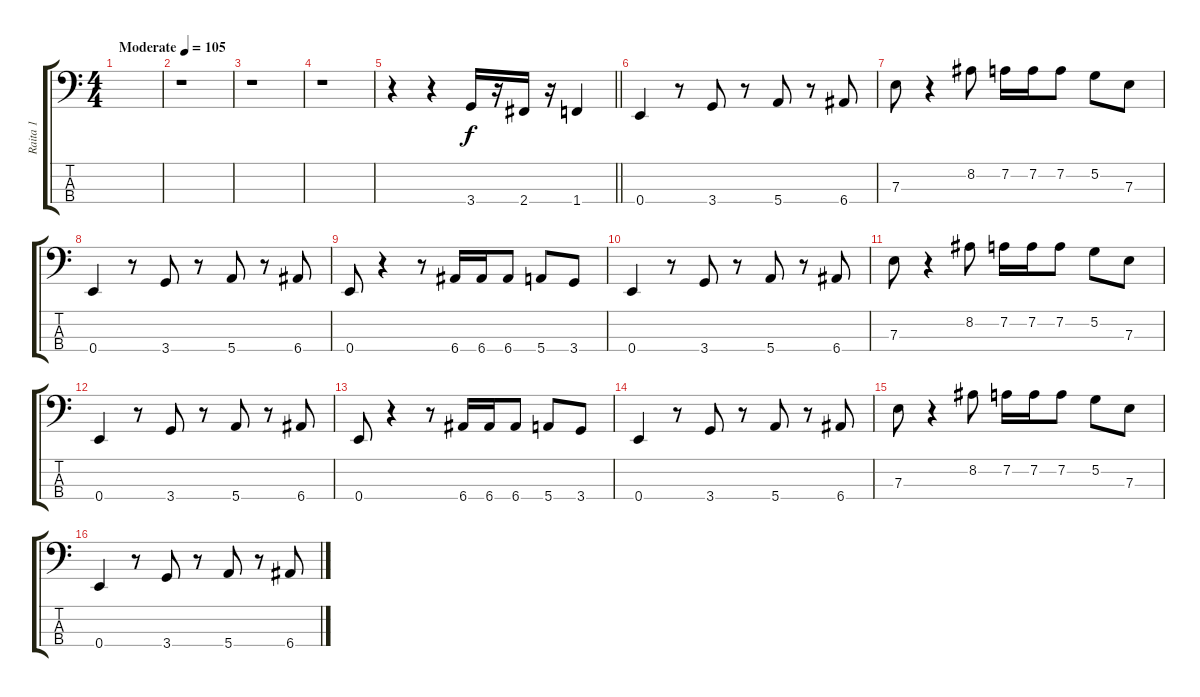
\track ("Raita 1" "Raita 1") {instrument electricbassfinger}
\staff {score tabs}
\tuning (G2 D2 A1 E1) {hide}
\ts (4 4)
\tempo (105 "Moderate")
\clef f4
\ks c
|
r.1 |
r.1 |
r.1 |
\barLineRight lightlight
r.4 r.4 3.4.16 r.16 2.4.16 r.16 1.4.4 |
0.4.4 r.8 3.4.8 r.8 5.4.8 r.8 6.4.8 |
7.3.8 r.4 8.2.8 7.2.16 7.2.16 7.2.8 5.2.8 7.3.8 |
0.4.4 r.8 3.4.8 r.8 5.4.8 r.8 6.4.8 |
0.4.8 r.4 r.8 6.4.16 6.4.16 6.4.8 5.4.8 3.4.8 |
0.4.4 r.8 3.4.8 r.8 5.4.8 r.8 6.4.8 |
7.3.8 r.4 8.2.8 7.2.16 7.2.16 7.2.8 5.2.8 7.3.8 |
0.4.4 r.8 3.4.8 r.8 5.4.8 r.8 6.4.8 |
0.4.8 r.4 r.8 6.4.16 6.4.16 6.4.8 5.4.8 3.4.8 |
0.4.4 r.8 3.4.8 r.8 5.4.8 r.8 6.4.8 |
7.3.8 r.4 8.2.8 7.2.16 7.2.16 7.2.8 5.2.8 7.3.8 |
0.4.4 r.8 3.4.8 r.8 5.4.8 r.8 6.4.8
